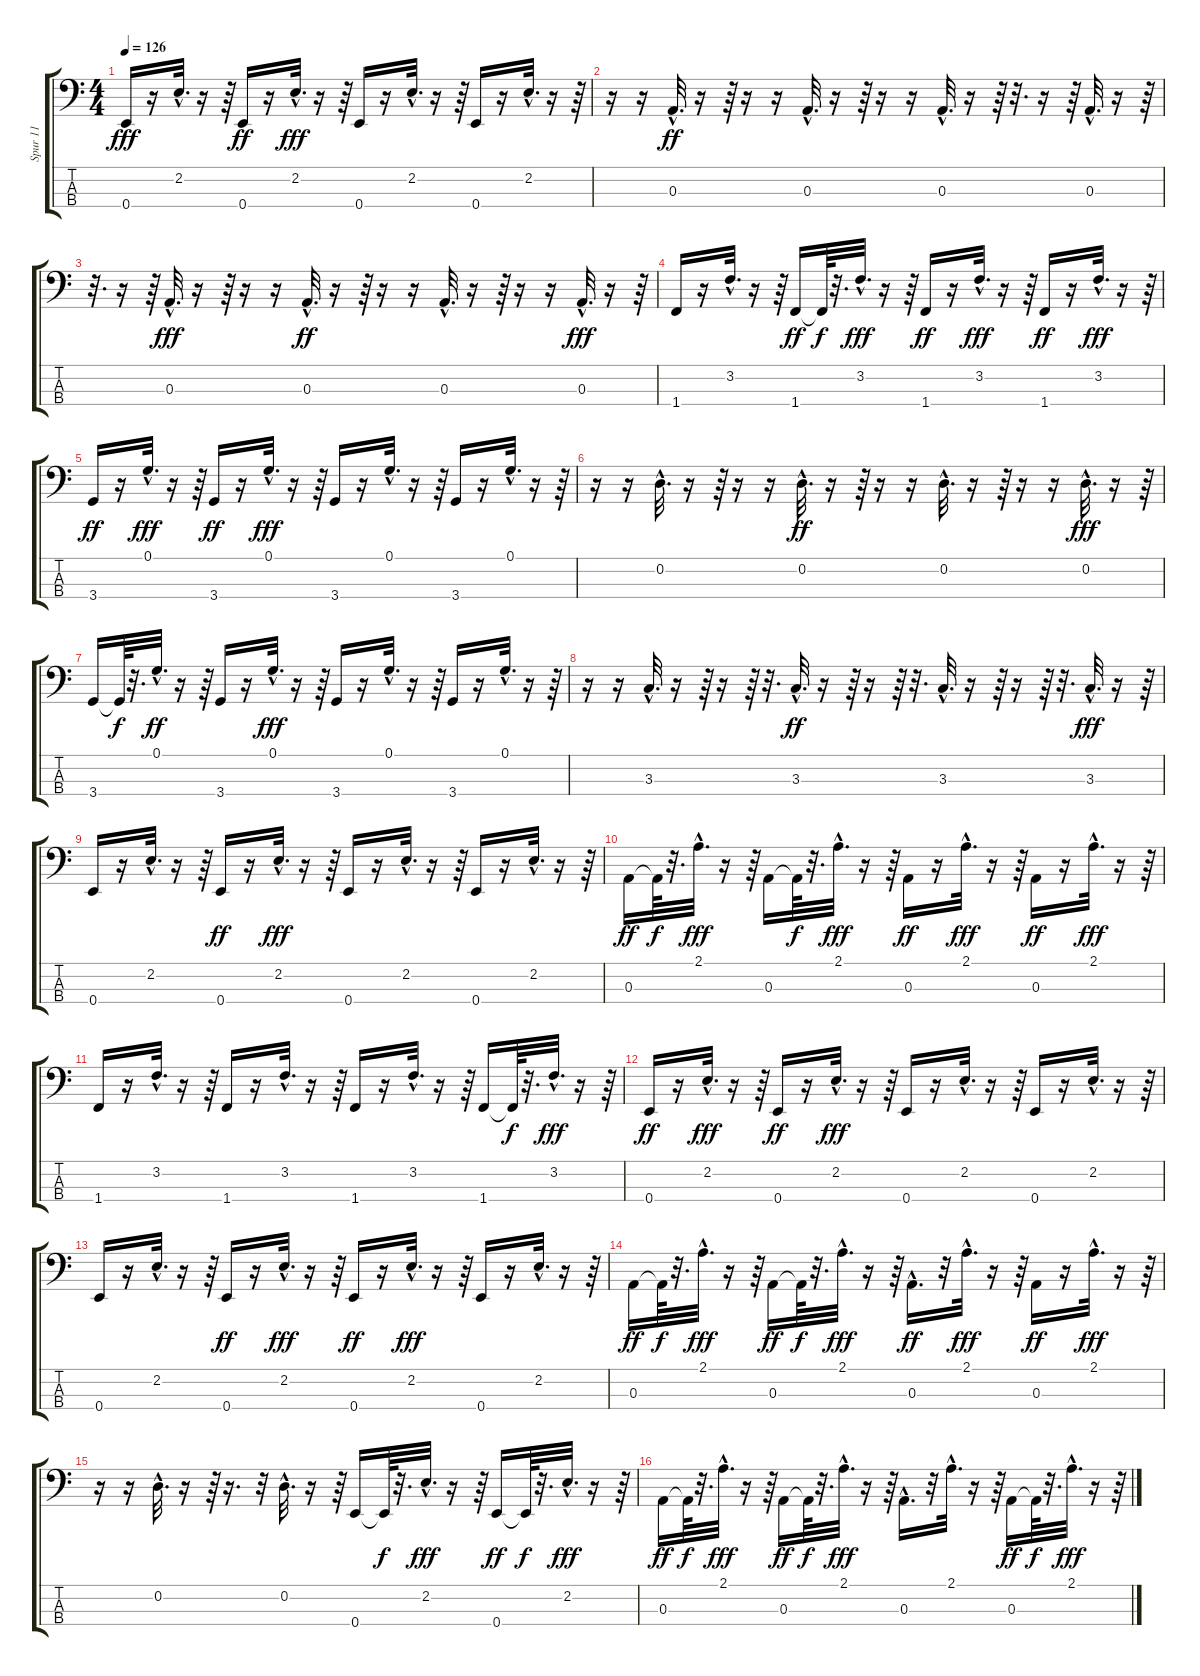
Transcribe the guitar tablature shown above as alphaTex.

\track ("Spur 11" "Spur 11") {instrument electricbassfinger}
\staff {score tabs}
\tuning (G2 D2 A1 E1) {hide}
\ts (4 4)
\tempo 126
\clef f4
\ks c
0.4.16{dy fff} r.16 2.2{hac}.32{d} r.16 r.64 0.4.16{dy ff} r.16 2.2{hac}.32{d dy fff} r.16 r.64 0.4.16 r.16 2.2{hac}.32{d} r.16 r.64 0.4.16 r.16 2.2{hac}.32{d} r.16 r.64 |
r.16 r.16 0.3{hac}.32{d dy ff} r.16 r.64 r.16 r.16 0.3{hac}.32{d} r.16 r.64 r.16 r.16 0.3{hac}.32{d} r.16 r.64 r.32{d} r.16 r.64 0.3{hac}.32{d} r.16 r.64 |
r.32{d} r.16 r.64 0.3{hac}.32{d dy fff} r.16 r.64 r.16 r.16 0.3{hac}.32{d dy ff} r.16 r.64 r.16 r.16 0.3{hac}.32{d} r.16 r.64 r.16 r.16 0.3{hac}.32{d dy fff} r.16 r.64 |
1.4.16{instrument electricbassfinger} r.16 3.2{hac}.32{d} r.16 r.64 1.4.16{dy ff} 1.4{t}.64{dy f} r.32{d} 3.2{hac}.32{d dy fff} r.16 r.64 1.4.16{dy ff} r.16 3.2{hac}.32{d dy fff} r.16 r.64 1.4.16{dy ff} r.16 3.2{hac}.32{d dy fff} r.16 r.64 |
3.4.16{dy ff} r.16 0.1{hac}.32{d dy fff} r.16 r.64 3.4.16{dy ff} r.16 0.1{hac}.32{d dy fff} r.16 r.64 3.4.16 r.16 0.1{hac}.32{d} r.16 r.64 3.4.16 r.16 0.1{hac}.32{d} r.16 r.64 |
r.16{instrument electricbassfinger} r.16 0.2{hac}.32{d} r.16 r.64 r.16 r.16 0.2{hac}.32{d dy ff} r.16 r.64 r.16 r.16 0.2{hac}.32{d} r.16 r.64 r.16 r.16 0.2{hac}.32{d dy fff} r.16 r.64 |
3.4.16 3.4{t}.64{dy f} r.32{d} 0.1{hac}.32{d dy ff} r.16 r.64 3.4.16 r.16 0.1{hac}.32{d dy fff} r.16 r.64 3.4.16 r.16 0.1{hac}.32{d} r.16 r.64 3.4.16 r.16 0.1{hac}.32{d} r.16 r.64 |
r.16 r.16 3.3{hac}.32{d} r.16 r.64 r.16 r.64 r.32{d} 3.3{hac}.32{d dy ff} r.16 r.64 r.16 r.64 r.32{d} 3.3{hac}.32{d} r.16 r.64 r.16 r.64 r.32{d} 3.3{hac}.32{d dy fff} r.16 r.64 |
0.4.16{instrument electricbassfinger} r.16 2.2{hac}.32{d} r.16 r.64 0.4.16{dy ff} r.16 2.2{hac}.32{d dy fff} r.16 r.64 0.4.16 r.16 2.2{hac}.32{d} r.16 r.64 0.4.16 r.16 2.2{hac}.32{d} r.16 r.64 |
0.3.16{dy ff} 0.3{t}.64{dy f} r.32{d} 2.1{hac}.32{d dy fff} r.16 r.64 0.3.16 0.3{t}.64{dy f} r.32{d} 2.1{hac}.32{d dy fff} r.16 r.64 0.3.16{dy ff} r.16 2.1{hac}.32{d dy fff} r.16 r.64 0.3.16{dy ff} r.16 2.1{hac}.32{d dy fff} r.16 r.64 |
1.4.16 r.16 3.2{hac}.32{d} r.16 r.64 1.4.16 r.16 3.2{hac}.32{d} r.16 r.64 1.4.16 r.16 3.2{hac}.32{d} r.16 r.64 1.4.16 1.4{t}.64{dy f} r.32{d} 3.2{hac}.32{d dy fff} r.16 r.64 |
0.4.16{dy ff} r.16 2.2{hac}.32{d dy fff} r.16 r.64 0.4.16{dy ff} r.16 2.2{hac}.32{d dy fff} r.16 r.64 0.4.16 r.16 2.2{hac}.32{d} r.16 r.64 0.4.16 r.16 2.2{hac}.32{d} r.16 r.64 |
0.4.16 r.16 2.2{hac}.32{d} r.16 r.64 0.4.16{dy ff} r.16 2.2{hac}.32{d dy fff} r.16 r.64 0.4.16{dy ff} r.16 2.2{hac}.32{d dy fff} r.16 r.64 0.4.16 r.16 2.2{hac}.32{d} r.16 r.64 |
0.3.16{dy ff instrument electricbassfinger} 0.3{t}.64{dy f} r.32{d} 2.1{hac}.32{d dy fff} r.16 r.64 0.3.16{dy ff} 0.3{t}.64{dy f} r.32{d} 2.1{hac}.32{d dy fff} r.16 r.64 0.3{hac}.16{d dy ff} r.32 2.1{hac}.32{d dy fff} r.16 r.64 0.3.16{dy ff} r.16 2.1{hac}.32{d dy fff} r.16 r.64 |
r.16 r.16 0.2{hac}.32{d} r.16 r.64 r.16{d} r.32 0.2{hac}.32{d} r.16 r.64 0.4.16 0.4{t}.64{dy f} r.32{d} 2.2{hac}.32{d dy fff} r.16 r.64 0.4.16{dy ff} 0.4{t}.64{dy f} r.32{d} 2.2{hac}.32{d dy fff} r.16 r.64 |
0.3.16{dy ff} 0.3{t}.64{dy f} r.32{d} 2.1{hac}.32{d dy fff} r.16 r.64 0.3.16{dy ff} 0.3{t}.64{dy f} r.32{d} 2.1{hac}.32{d dy fff} r.16 r.64 0.3{hac}.16{d} r.32 2.1{hac}.32{d} r.16 r.64 0.3.16{dy ff} 0.3{t}.64{dy f} r.32{d} 2.1{hac}.32{d dy fff} r.16 r.64
